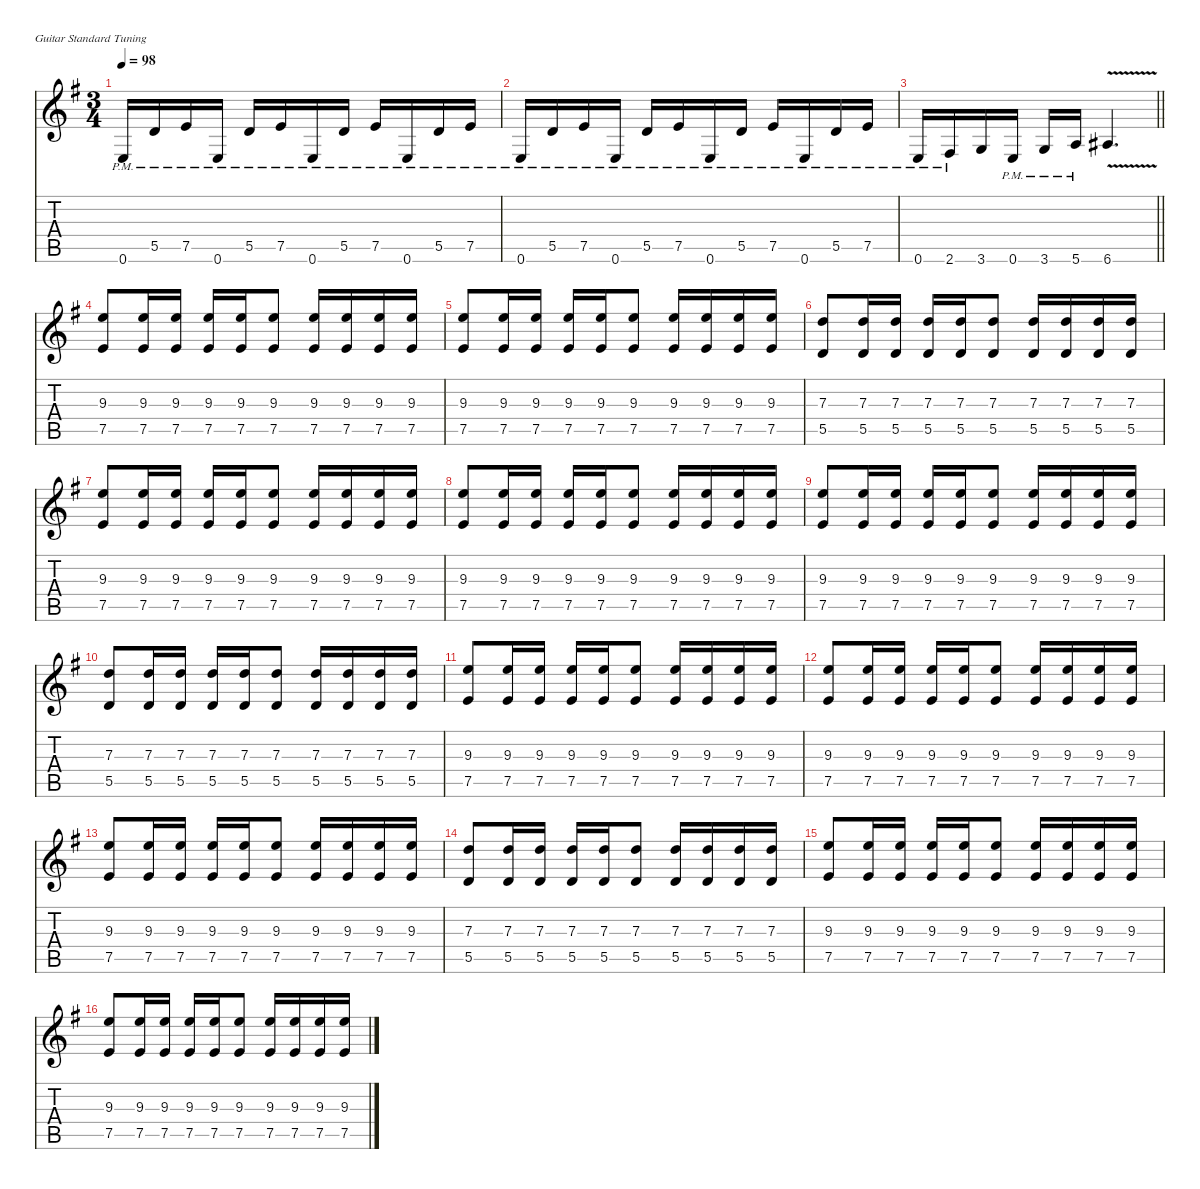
\defaultSystemsLayout 4
\hideDynamics
\bracketExtendMode nobrackets
\singleTrackTrackNamePolicy hidden
\multiTrackTrackNamePolicy hidden
\firstSystemTrackNameMode fullname
\otherSystemsTrackNameOrientation horizontal
\track ("Guitar 2" "dist.guit.") {mute instrument distortionguitar}
\staff {score tabs}
\tuning (E4 B3 G3 D3 A2 E2)
\ts (3 4)
\tempo 98
\clef g2
\ks eminor
0.6{pm acc forcenatural}.16{dy f} 5.5{pm acc forcenatural}.16 7.5{pm acc forcenatural}.16 0.6{pm acc forcenatural}.16 5.5{pm acc forcenatural}.16 7.5{pm acc forcenatural}.16 0.6{pm acc forcenatural}.16 5.5{pm acc forcenatural}.16 7.5{pm acc forcenatural}.16 0.6{pm acc forcenatural}.16 5.5{pm acc forcenatural}.16 7.5{pm acc forcenatural}.16 |
0.6{pm acc forcenatural}.16 5.5{pm acc forcenatural}.16 7.5{pm acc forcenatural}.16 0.6{pm acc forcenatural}.16 5.5{pm acc forcenatural}.16 7.5{pm acc forcenatural}.16 0.6{pm acc forcenatural}.16 5.5{pm acc forcenatural}.16 7.5{pm acc forcenatural}.16 0.6{pm acc forcenatural}.16 5.5{pm acc forcenatural}.16 7.5{pm acc forcenatural}.16 |
\barLineRight lightlight
0.6{pm acc forcenatural}.16 2.6{pm acc #}.16 3.6{acc forcenatural}.16 0.6{pm acc forcenatural}.16 3.6{pm acc forcenatural}.16 5.6{pm acc forcenatural}.16 6.6{v acc #}.4{d} |
(9.3{acc forcenatural} 7.5{acc forcenatural}).8 (9.3{acc forcenatural} 7.5{acc forcenatural}).16 (9.3{acc forcenatural} 7.5{acc forcenatural}).16 (9.3{acc forcenatural} 7.5{acc forcenatural}).16 (9.3{acc forcenatural} 7.5{acc forcenatural}).16 (9.3{acc forcenatural} 7.5{acc forcenatural}).8 (9.3{acc forcenatural} 7.5{acc forcenatural}).16 (9.3{acc forcenatural} 7.5{acc forcenatural}).16 (9.3{acc forcenatural} 7.5{acc forcenatural}).16 (9.3{acc forcenatural} 7.5{acc forcenatural}).16 |
(9.3{acc forcenatural} 7.5{acc forcenatural}).8 (9.3{acc forcenatural} 7.5{acc forcenatural}).16 (9.3{acc forcenatural} 7.5{acc forcenatural}).16 (9.3{acc forcenatural} 7.5{acc forcenatural}).16 (9.3{acc forcenatural} 7.5{acc forcenatural}).16 (9.3{acc forcenatural} 7.5{acc forcenatural}).8 (9.3{acc forcenatural} 7.5{acc forcenatural}).16 (9.3{acc forcenatural} 7.5{acc forcenatural}).16 (9.3{acc forcenatural} 7.5{acc forcenatural}).16 (9.3{acc forcenatural} 7.5{acc forcenatural}).16 |
(7.3{acc forcenatural} 5.5{acc forcenatural}).8 (7.3{acc forcenatural} 5.5{acc forcenatural}).16 (7.3{acc forcenatural} 5.5{acc forcenatural}).16 (7.3{acc forcenatural} 5.5{acc forcenatural}).16 (7.3{acc forcenatural} 5.5{acc forcenatural}).16 (7.3{acc forcenatural} 5.5{acc forcenatural}).8 (7.3{acc forcenatural} 5.5{acc forcenatural}).16 (7.3{acc forcenatural} 5.5{acc forcenatural}).16 (7.3{acc forcenatural} 5.5{acc forcenatural}).16 (7.3{acc forcenatural} 5.5{acc forcenatural}).16 |
(9.3{acc forcenatural} 7.5{acc forcenatural}).8 (9.3{acc forcenatural} 7.5{acc forcenatural}).16 (9.3{acc forcenatural} 7.5{acc forcenatural}).16 (9.3{acc forcenatural} 7.5{acc forcenatural}).16 (9.3{acc forcenatural} 7.5{acc forcenatural}).16 (9.3{acc forcenatural} 7.5{acc forcenatural}).8 (9.3{acc forcenatural} 7.5{acc forcenatural}).16 (9.3{acc forcenatural} 7.5{acc forcenatural}).16 (9.3{acc forcenatural} 7.5{acc forcenatural}).16 (9.3{acc forcenatural} 7.5{acc forcenatural}).16 |
(9.3{acc forcenatural} 7.5{acc forcenatural}).8 (9.3{acc forcenatural} 7.5{acc forcenatural}).16 (9.3{acc forcenatural} 7.5{acc forcenatural}).16 (9.3{acc forcenatural} 7.5{acc forcenatural}).16 (9.3{acc forcenatural} 7.5{acc forcenatural}).16 (9.3{acc forcenatural} 7.5{acc forcenatural}).8 (9.3{acc forcenatural} 7.5{acc forcenatural}).16 (9.3{acc forcenatural} 7.5{acc forcenatural}).16 (9.3{acc forcenatural} 7.5{acc forcenatural}).16 (9.3{acc forcenatural} 7.5{acc forcenatural}).16 |
(9.3{acc forcenatural} 7.5{acc forcenatural}).8 (9.3{acc forcenatural} 7.5{acc forcenatural}).16 (9.3{acc forcenatural} 7.5{acc forcenatural}).16 (9.3{acc forcenatural} 7.5{acc forcenatural}).16 (9.3{acc forcenatural} 7.5{acc forcenatural}).16 (9.3{acc forcenatural} 7.5{acc forcenatural}).8 (9.3{acc forcenatural} 7.5{acc forcenatural}).16 (9.3{acc forcenatural} 7.5{acc forcenatural}).16 (9.3{acc forcenatural} 7.5{acc forcenatural}).16 (9.3{acc forcenatural} 7.5{acc forcenatural}).16 |
(7.3{acc forcenatural} 5.5{acc forcenatural}).8 (7.3{acc forcenatural} 5.5{acc forcenatural}).16 (7.3{acc forcenatural} 5.5{acc forcenatural}).16 (7.3{acc forcenatural} 5.5{acc forcenatural}).16 (7.3{acc forcenatural} 5.5{acc forcenatural}).16 (7.3{acc forcenatural} 5.5{acc forcenatural}).8 (7.3{acc forcenatural} 5.5{acc forcenatural}).16 (7.3{acc forcenatural} 5.5{acc forcenatural}).16 (7.3{acc forcenatural} 5.5{acc forcenatural}).16 (7.3{acc forcenatural} 5.5{acc forcenatural}).16 |
(9.3{acc forcenatural} 7.5{acc forcenatural}).8 (9.3{acc forcenatural} 7.5{acc forcenatural}).16 (9.3{acc forcenatural} 7.5{acc forcenatural}).16 (9.3{acc forcenatural} 7.5{acc forcenatural}).16 (9.3{acc forcenatural} 7.5{acc forcenatural}).16 (9.3{acc forcenatural} 7.5{acc forcenatural}).8 (9.3{acc forcenatural} 7.5{acc forcenatural}).16 (9.3{acc forcenatural} 7.5{acc forcenatural}).16 (9.3{acc forcenatural} 7.5{acc forcenatural}).16 (9.3{acc forcenatural} 7.5{acc forcenatural}).16 |
(9.3{acc forcenatural} 7.5{acc forcenatural}).8 (9.3{acc forcenatural} 7.5{acc forcenatural}).16 (9.3{acc forcenatural} 7.5{acc forcenatural}).16 (9.3{acc forcenatural} 7.5{acc forcenatural}).16 (9.3{acc forcenatural} 7.5{acc forcenatural}).16 (9.3{acc forcenatural} 7.5{acc forcenatural}).8 (9.3{acc forcenatural} 7.5{acc forcenatural}).16 (9.3{acc forcenatural} 7.5{acc forcenatural}).16 (9.3{acc forcenatural} 7.5{acc forcenatural}).16 (9.3{acc forcenatural} 7.5{acc forcenatural}).16 |
(9.3{acc forcenatural} 7.5{acc forcenatural}).8 (9.3{acc forcenatural} 7.5{acc forcenatural}).16 (9.3{acc forcenatural} 7.5{acc forcenatural}).16 (9.3{acc forcenatural} 7.5{acc forcenatural}).16 (9.3{acc forcenatural} 7.5{acc forcenatural}).16 (9.3{acc forcenatural} 7.5{acc forcenatural}).8 (9.3{acc forcenatural} 7.5{acc forcenatural}).16 (9.3{acc forcenatural} 7.5{acc forcenatural}).16 (9.3{acc forcenatural} 7.5{acc forcenatural}).16 (9.3{acc forcenatural} 7.5{acc forcenatural}).16 |
(7.3{acc forcenatural} 5.5{acc forcenatural}).8 (7.3{acc forcenatural} 5.5{acc forcenatural}).16 (7.3{acc forcenatural} 5.5{acc forcenatural}).16 (7.3{acc forcenatural} 5.5{acc forcenatural}).16 (7.3{acc forcenatural} 5.5{acc forcenatural}).16 (7.3{acc forcenatural} 5.5{acc forcenatural}).8 (7.3{acc forcenatural} 5.5{acc forcenatural}).16 (7.3{acc forcenatural} 5.5{acc forcenatural}).16 (7.3{acc forcenatural} 5.5{acc forcenatural}).16 (7.3{acc forcenatural} 5.5{acc forcenatural}).16 |
(9.3{acc forcenatural} 7.5{acc forcenatural}).8 (9.3{acc forcenatural} 7.5{acc forcenatural}).16 (9.3{acc forcenatural} 7.5{acc forcenatural}).16 (9.3{acc forcenatural} 7.5{acc forcenatural}).16 (9.3{acc forcenatural} 7.5{acc forcenatural}).16 (9.3{acc forcenatural} 7.5{acc forcenatural}).8 (9.3{acc forcenatural} 7.5{acc forcenatural}).16 (9.3{acc forcenatural} 7.5{acc forcenatural}).16 (9.3{acc forcenatural} 7.5{acc forcenatural}).16 (9.3{acc forcenatural} 7.5{acc forcenatural}).16 |
(9.3{acc forcenatural} 7.5{acc forcenatural}).8 (9.3{acc forcenatural} 7.5{acc forcenatural}).16 (9.3{acc forcenatural} 7.5{acc forcenatural}).16 (9.3{acc forcenatural} 7.5{acc forcenatural}).16 (9.3{acc forcenatural} 7.5{acc forcenatural}).16 (9.3{acc forcenatural} 7.5{acc forcenatural}).8 (9.3{acc forcenatural} 7.5{acc forcenatural}).16 (9.3{acc forcenatural} 7.5{acc forcenatural}).16 (9.3{acc forcenatural} 7.5{acc forcenatural}).16 (9.3{acc forcenatural} 7.5{acc forcenatural}).16
